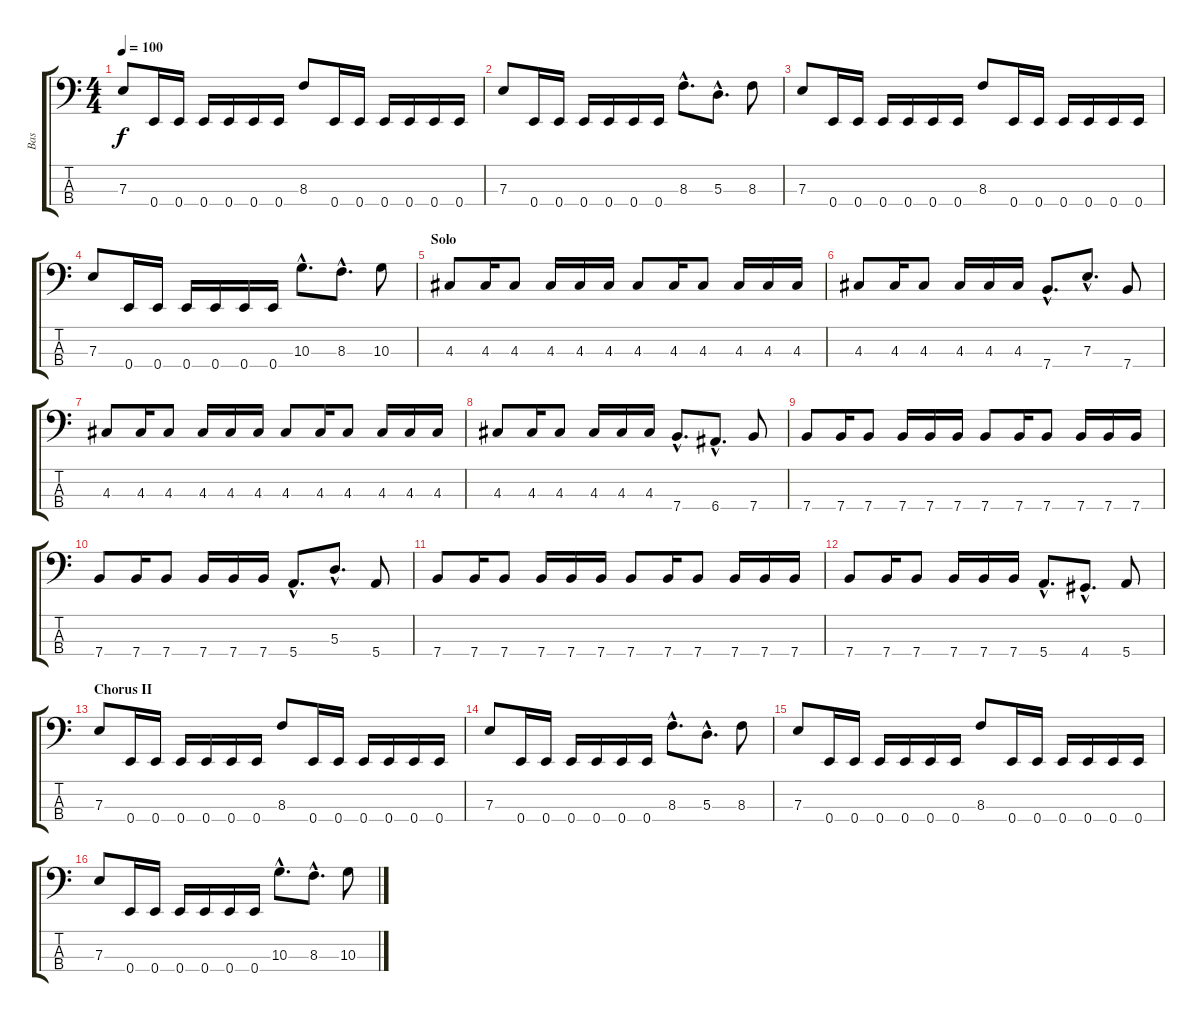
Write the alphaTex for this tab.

\track ("Bas" "Bas") {instrument electricbassfinger}
\staff {score tabs}
\tuning (G2 D2 A1 E1) {hide}
\ts (4 4)
\tempo 100
\clef f4
\ks c
7.3.8{dy f instrument electricbassfinger} 0.4.16 0.4.16 0.4.16 0.4.16 0.4.16 0.4.16 8.3.8 0.4.16 0.4.16 0.4.16 0.4.16 0.4.16 0.4.16 |
7.3.8{instrument electricbassfinger} 0.4.16 0.4.16 0.4.16 0.4.16 0.4.16 0.4.16 8.3{hac}.8{d} 5.3{hac}.8{d} 8.3.8 |
7.3.8{instrument electricbassfinger} 0.4.16 0.4.16 0.4.16 0.4.16 0.4.16 0.4.16 8.3.8 0.4.16 0.4.16 0.4.16 0.4.16 0.4.16 0.4.16 |
7.3.8{instrument electricbassfinger} 0.4.16 0.4.16 0.4.16 0.4.16 0.4.16 0.4.16 10.3{hac}.8{d} 8.3{hac}.8{d} 10.3.8 |
\section ("" "Solo")
4.3.8{instrument electricbassfinger} 4.3.16 4.3.8{instrument electricbassfinger} 4.3.16 4.3.16 4.3.16 4.3.8{instrument electricbassfinger} 4.3.16 4.3.8{instrument electricbassfinger} 4.3.16 4.3.16 4.3.16 |
4.3.8{instrument electricbassfinger} 4.3.16 4.3.8{instrument electricbassfinger} 4.3.16 4.3.16 4.3.16 7.4{hac}.8{d} 7.3{hac}.8{d} 7.4.8 |
4.3.8{instrument electricbassfinger} 4.3.16 4.3.8{instrument electricbassfinger} 4.3.16 4.3.16 4.3.16 4.3.8{instrument electricbassfinger} 4.3.16 4.3.8{instrument electricbassfinger} 4.3.16 4.3.16 4.3.16 |
4.3.8{instrument electricbassfinger} 4.3.16 4.3.8{instrument electricbassfinger} 4.3.16 4.3.16 4.3.16 7.4{hac}.8{d} 6.4{hac}.8{d} 7.4.8 |
7.4.8{instrument electricbassfinger} 7.4.16 7.4.8 7.4.16 7.4.16 7.4.16 7.4.8 7.4.16 7.4.8 7.4.16 7.4.16 7.4.16 |
7.4.8 7.4.16 7.4.8 7.4.16 7.4.16 7.4.16 5.4{hac}.8{d} 5.3{hac}.8{d} 5.4.8 |
7.4.8{instrument electricbassfinger} 7.4.16 7.4.8 7.4.16 7.4.16 7.4.16 7.4.8 7.4.16 7.4.8 7.4.16 7.4.16 7.4.16 |
7.4.8 7.4.16 7.4.8 7.4.16 7.4.16 7.4.16 5.4{hac}.8{d} 4.4{hac}.8{d} 5.4.8 |
\section ("" "Chorus II")
7.3.8{instrument electricbassfinger} 0.4.16 0.4.16 0.4.16 0.4.16 0.4.16 0.4.16 8.3.8 0.4.16 0.4.16 0.4.16 0.4.16 0.4.16 0.4.16 |
7.3.8{instrument electricbassfinger} 0.4.16 0.4.16 0.4.16 0.4.16 0.4.16 0.4.16 8.3{hac}.8{d} 5.3{hac}.8{d} 8.3.8 |
7.3.8{instrument electricbassfinger} 0.4.16 0.4.16 0.4.16 0.4.16 0.4.16 0.4.16 8.3.8 0.4.16 0.4.16 0.4.16 0.4.16 0.4.16 0.4.16 |
7.3.8{instrument electricbassfinger} 0.4.16 0.4.16 0.4.16 0.4.16 0.4.16 0.4.16 10.3{hac}.8{d} 8.3{hac}.8{d} 10.3.8
